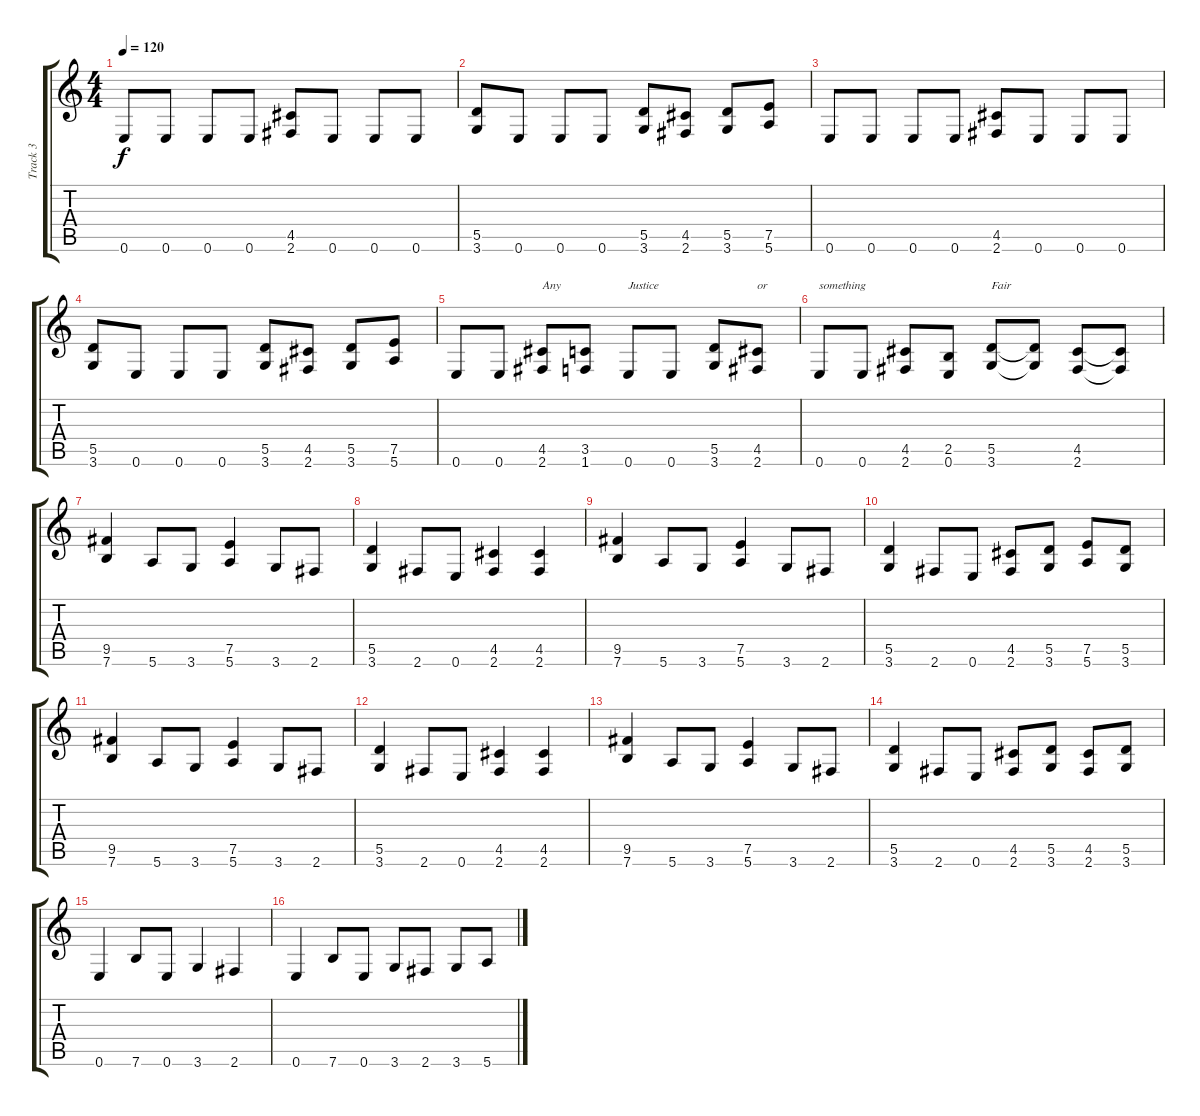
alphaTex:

\track ("Track 3" "Track 3") {instrument overdrivenguitar}
\staff {score tabs}
\tuning (E4 B3 G3 D3 A2 E2) {hide}
\ts (4 4)
\tempo 120
\clef g2
\ks c
0.6.8{dy f} 0.6.8 0.6.8 0.6.8 (4.5 2.6).8 0.6.8 0.6.8 0.6.8 |
(5.5 3.6).8 0.6.8 0.6.8 0.6.8 (5.5 3.6).8 (4.5 2.6).8 (5.5 3.6).8 (7.5 5.6).8 |
0.6.8 0.6.8 0.6.8 0.6.8 (4.5 2.6).8 0.6.8 0.6.8 0.6.8 |
(5.5 3.6).8 0.6.8 0.6.8 0.6.8 (5.5 3.6).8 (4.5 2.6).8 (5.5 3.6).8 (7.5 5.6).8 |
0.6.8 0.6.8 (4.5 2.6).8{txt "Any"} (3.5 1.6).8 0.6.8{txt "Justice"} 0.6.8 (5.5 3.6).8 (4.5 2.6).8{txt "or"} |
0.6.8{txt "something"} 0.6.8 (4.5 2.6).8 (2.5 0.6).8 (5.5 3.6).8{txt "Fair"} (5.5{t} 3.6{t}).8 (4.5 2.6).8 (4.5{t} 2.6{t}).8 |
(9.5 7.6).4 5.6.8 3.6.8 (7.5 5.6).4 3.6.8 2.6.8 |
(5.5 3.6).4 2.6.8 0.6.8 (4.5 2.6).4 (4.5 2.6).4 |
(9.5 7.6).4 5.6.8 3.6.8 (7.5 5.6).4 3.6.8 2.6.8 |
(5.5 3.6).4 2.6.8 0.6.8 (4.5 2.6).8 (5.5 3.6).8 (7.5 5.6).8 (5.5 3.6).8 |
(9.5 7.6).4 5.6.8 3.6.8 (7.5 5.6).4 3.6.8 2.6.8 |
(5.5 3.6).4 2.6.8 0.6.8 (4.5 2.6).4 (4.5 2.6).4 |
(9.5 7.6).4 5.6.8 3.6.8 (7.5 5.6).4 3.6.8 2.6.8 |
(5.5 3.6).4 2.6.8 0.6.8 (4.5 2.6).8 (5.5 3.6).8 (4.5 2.6).8 (5.5 3.6).8 |
0.6.4 7.6.8 0.6.8 3.6.4 2.6.4 |
0.6.4 7.6.8 0.6.8 3.6.8 2.6.8 3.6.8 5.6.8
